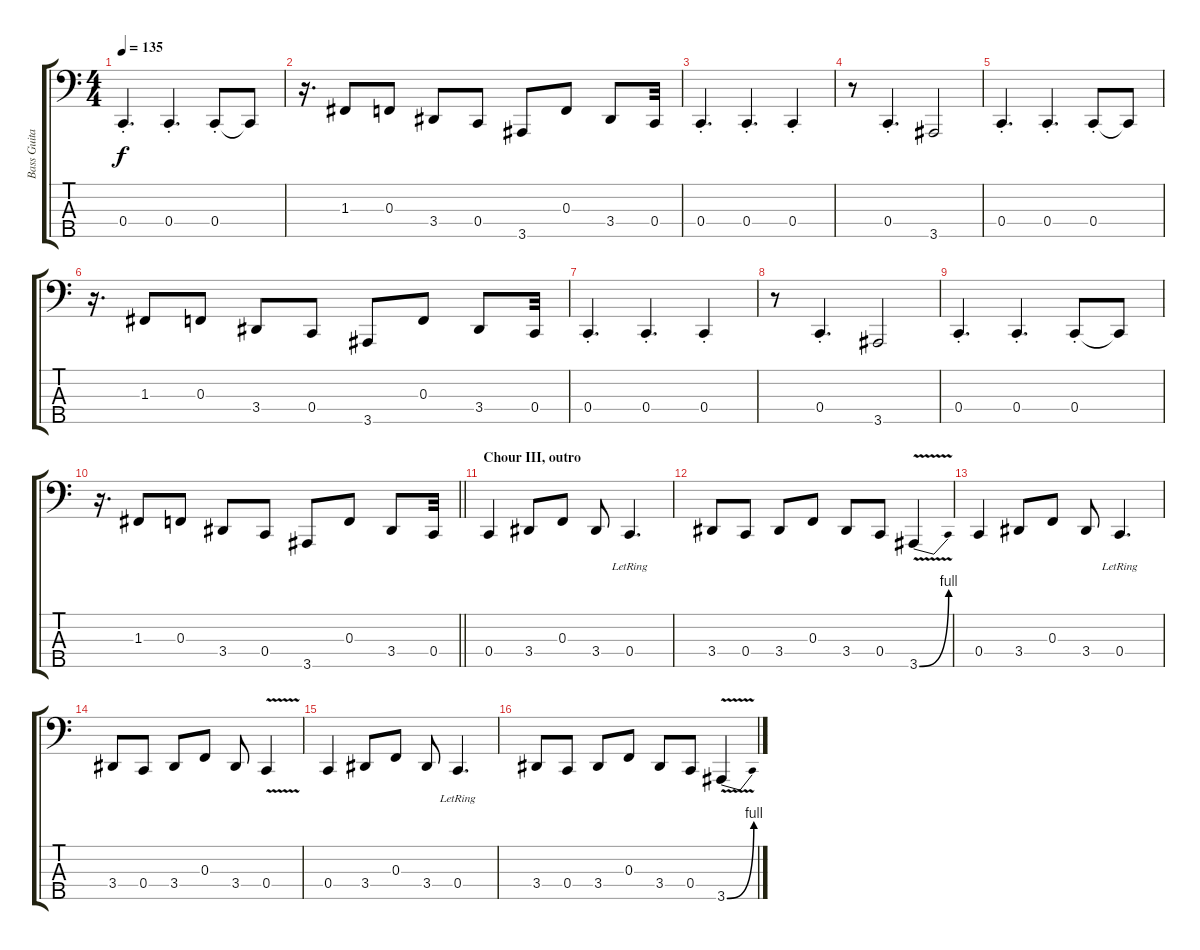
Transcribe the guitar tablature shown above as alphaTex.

\track ("Bass Guitar" "Bass Guita") {instrument electricbassfinger}
\staff {score tabs}
\tuning (Eb2 Bb1 F1 C1 G0) {hide}
\ts (4 4)
\tempo 135
\clef f4
\ks c
0.4{st}.4{d dy f} 0.4{st}.4{d} 0.4{st}.8 0.4{t}.8 |
r.16{d} 1.3.8 0.3.8 3.4.8 0.4.8 3.5.8 0.3.8 3.4.8 0.4.32 |
0.4{st}.4{d} 0.4{st}.4{d} 0.4{st}.4 |
r.8 0.4{st}.4{d} 3.5.2 |
0.4{st}.4{d} 0.4{st}.4{d} 0.4{st}.8 0.4{t}.8 |
r.16{d} 1.3.8 0.3.8 3.4.8 0.4.8 3.5.8 0.3.8 3.4.8 0.4.32 |
0.4{st}.4{d} 0.4{st}.4{d} 0.4{st}.4 |
r.8 0.4{st}.4{d} 3.5.2 |
0.4{st}.4{d} 0.4{st}.4{d} 0.4{st}.8 0.4{t}.8 |
\barLineRight lightlight
r.16{d} 1.3.8 0.3.8 3.4.8 0.4.8 3.5.8 0.3.8 3.4.8 0.4.32 |
\section ("" "Chour III, outro")
0.4.4 3.4.8 0.3.8 3.4.8 0.4{lr}.4{d} |
3.4.8 0.4.8 3.4.8 0.3.8 3.4.8 0.4.8 3.5{be (bend 0 0 60 4) v}.4 |
0.4.4 3.4.8 0.3.8 3.4.8 0.4{lr}.4{d} |
3.4.8 0.4.8 3.4.8 0.3.8 3.4.8 0.4{v}.4 |
0.4.4 3.4.8 0.3.8 3.4.8 0.4{lr}.4{d} |
3.4.8 0.4.8 3.4.8 0.3.8 3.4.8 0.4.8 3.5{be (bend 0 0 60 4) v}.4
